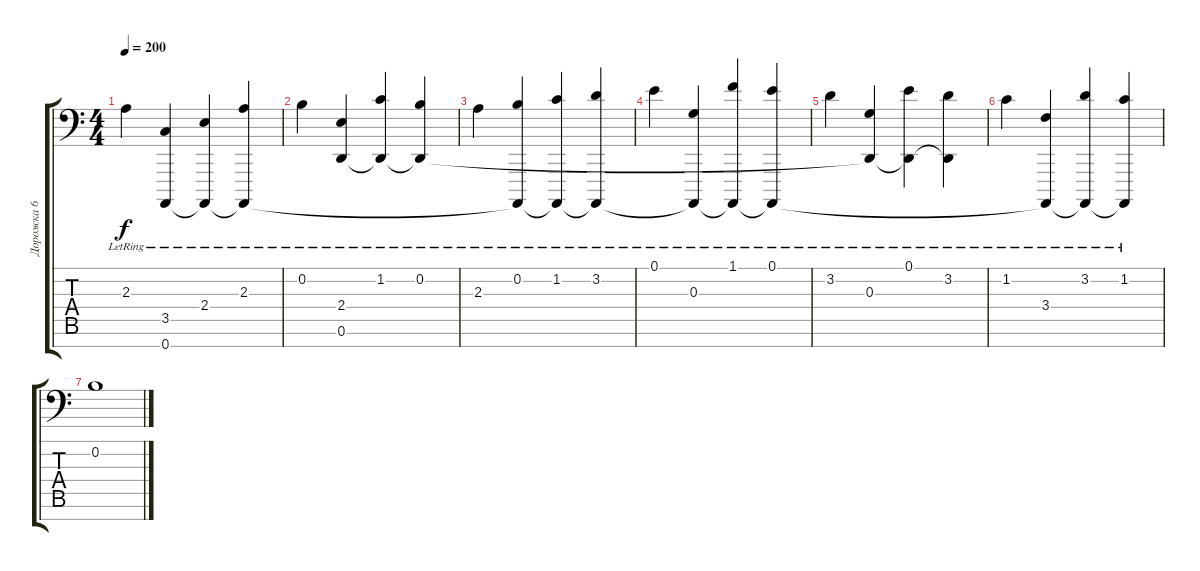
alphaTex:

\track ("Дорожка 6" "Дорожка 6") {instrument stringensemble1}
\staff {score tabs}
\tuning (E4 B3 G3 D3 A2 D2 A0) {hide}
\ts (4 4)
\tempo 200
\clef f4
\ks c
2.3{lr}.4{dy f} (3.5{lr} 0.7).4 (2.4{lr} 0.7{t}).4 (2.3{lr} 0.7{t}).4 |
0.2{lr}.4 (2.4{lr} 0.6).4 (1.2{lr} 0.6{t}).4 (0.2{lr} 0.6{t}).4 |
2.3{lr}.4 (0.2{lr} 0.7{t}).4 (1.2{lr} 0.7{t}).4 (3.2{lr} 0.7{t}).4 |
0.1{lr}.4 (0.3{lr} 0.7{t}).4 (1.1{lr} 0.7{t}).4 (0.1{lr} 0.7{t}).4 |
3.2{lr}.4 (0.3{lr} 0.6{t}).4 (0.1{lr} 0.6{t}).4 (3.2{lr} 0.6{t}).4 |
1.2{lr}.4 (3.4{lr} 0.7{t}).4 (3.2{lr} 0.7{t}).4 (1.2{lr} 0.7{t}).4 |
0.2.1
